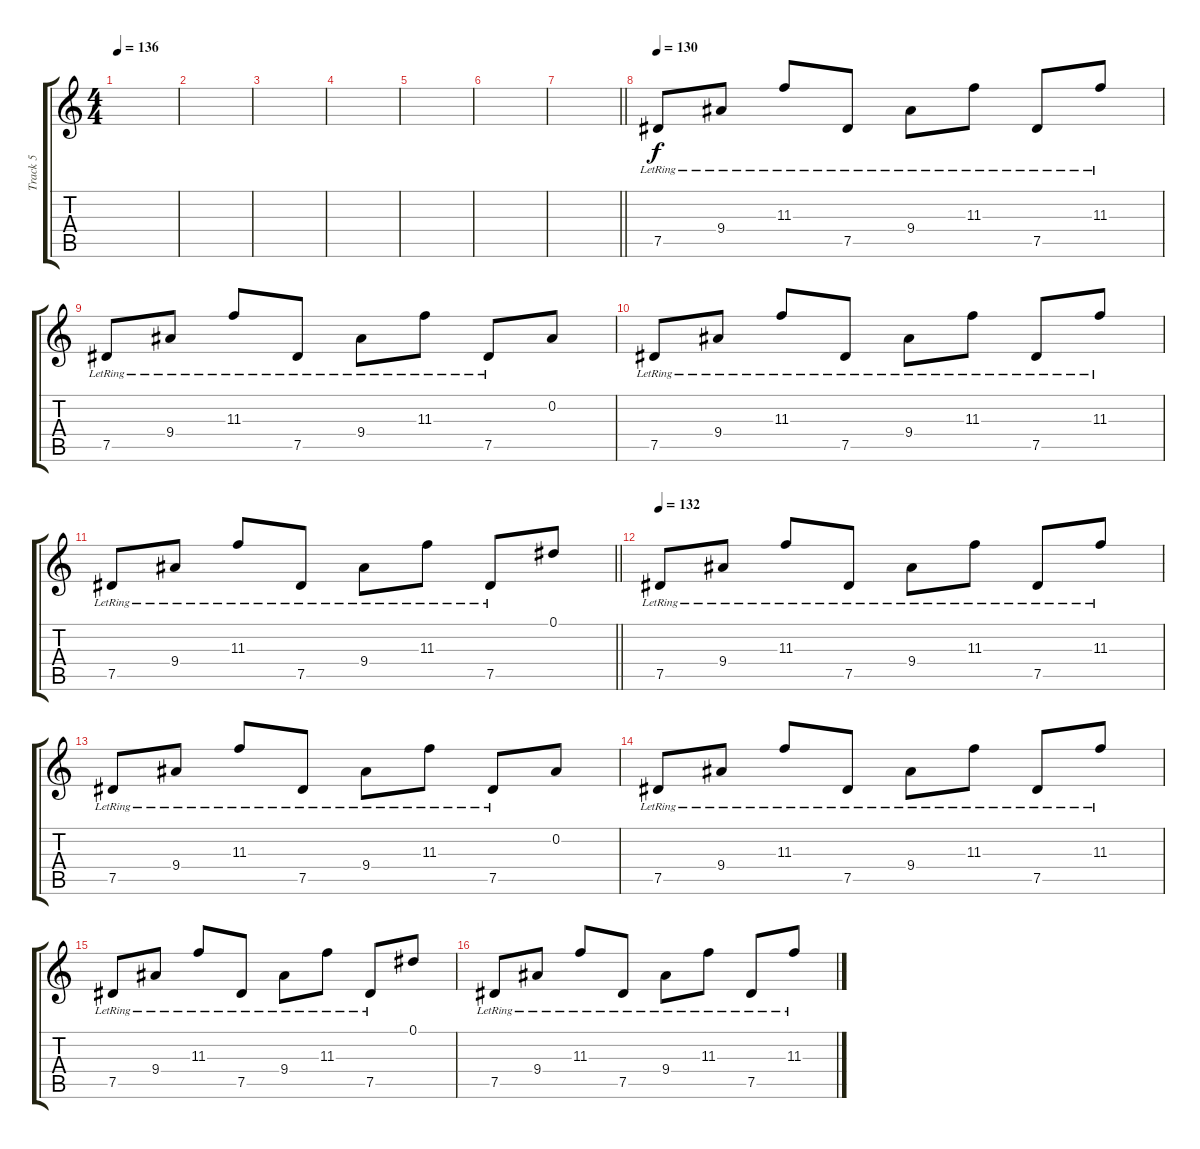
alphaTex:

\track ("Track 5" "Track 5") {instrument electricguitarclean}
\staff {score tabs}
\tuning (Eb4 Bb3 Gb3 Db3 Ab2 Eb2) {hide}
\ts (4 4)
\tempo 136
\clef g2
\ks c
|
|
|
|
|
|
\barLineRight lightlight
|
\section ("" "")
\tempo 130
7.5{lr}.8 9.4{lr}.8 11.3{lr}.8 7.5{lr}.8 9.4{lr}.8 11.3{lr}.8 7.5{lr}.8 11.3{lr}.8 |
7.5{lr}.8 9.4{lr}.8 11.3{lr}.8 7.5{lr}.8 9.4{lr}.8 11.3{lr}.8 7.5{lr}.8 0.2.8 |
7.5{lr}.8 9.4{lr}.8 11.3{lr}.8 7.5{lr}.8 9.4{lr}.8 11.3{lr}.8 7.5{lr}.8 11.3{lr}.8 |
\barLineRight lightlight
7.5{lr}.8 9.4{lr}.8 11.3{lr}.8 7.5{lr}.8 9.4{lr}.8 11.3{lr}.8 7.5{lr}.8 0.1.8 |
\section ("" "")
\tempo 132
7.5{lr}.8 9.4{lr}.8 11.3{lr}.8 7.5{lr}.8 9.4{lr}.8 11.3{lr}.8 7.5{lr}.8 11.3{lr}.8 |
7.5{lr}.8 9.4{lr}.8 11.3{lr}.8 7.5{lr}.8 9.4{lr}.8 11.3{lr}.8 7.5{lr}.8 0.2.8 |
7.5{lr}.8 9.4{lr}.8 11.3{lr}.8 7.5{lr}.8 9.4{lr}.8 11.3{lr}.8 7.5{lr}.8 11.3{lr}.8 |
7.5{lr}.8 9.4{lr}.8 11.3{lr}.8 7.5{lr}.8 9.4{lr}.8 11.3{lr}.8 7.5{lr}.8 0.1.8 |
7.5{lr}.8 9.4{lr}.8 11.3{lr}.8 7.5{lr}.8 9.4{lr}.8 11.3{lr}.8 7.5{lr}.8 11.3{lr}.8
